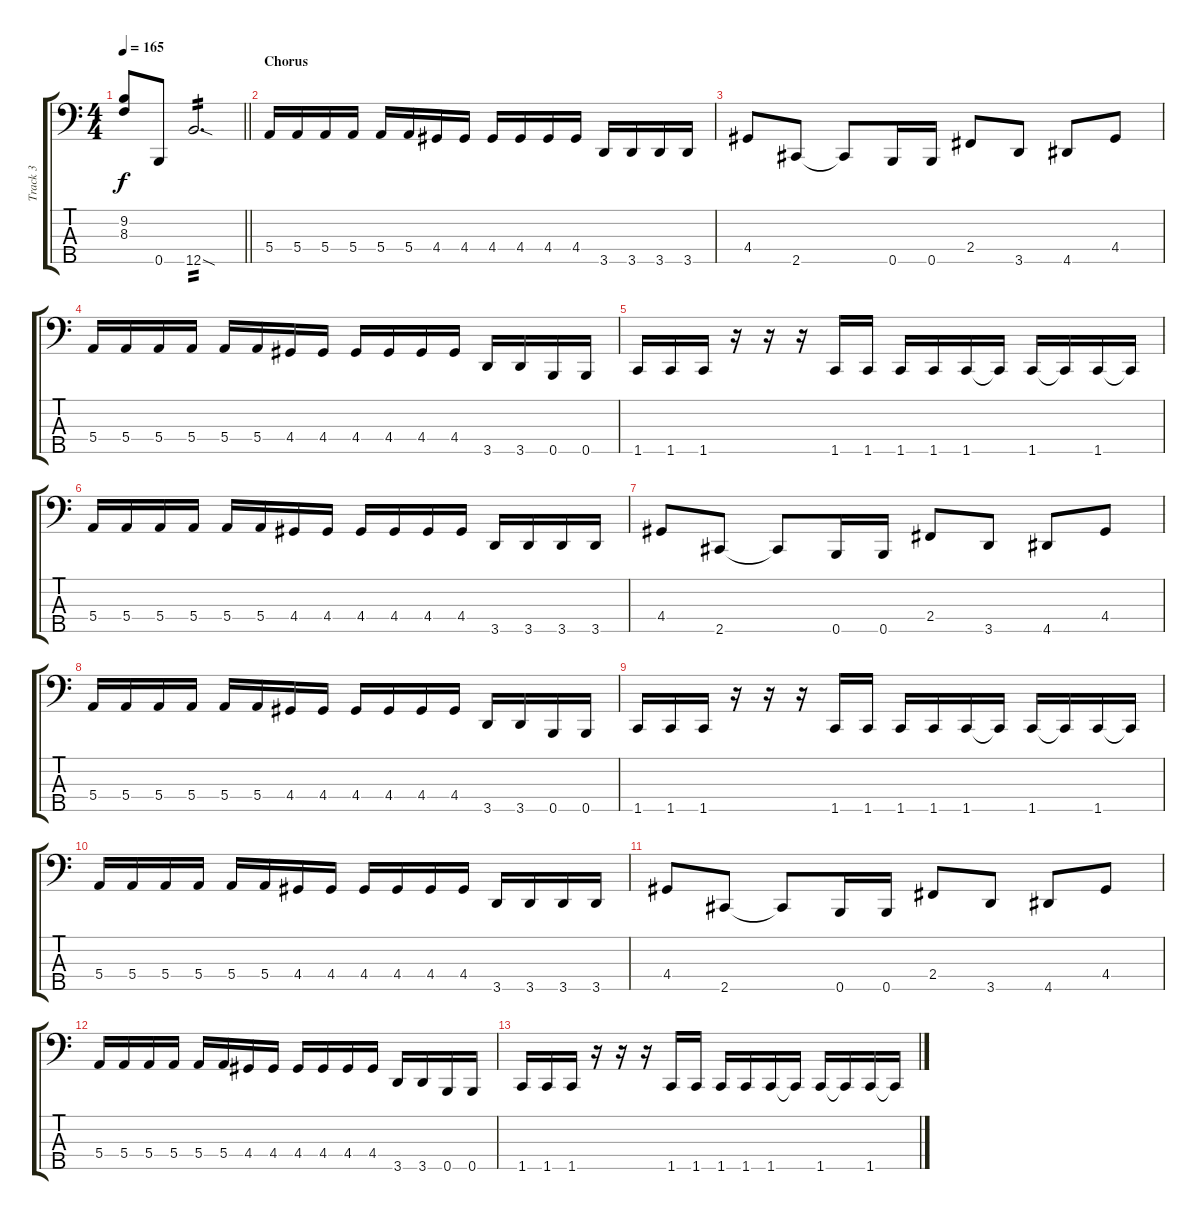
\track ("Track 3" "Track 3") {instrument electricbassfinger}
\staff {score tabs}
\tuning (G2 D2 A1 E1 B0) {hide}
\ts (4 4)
\tempo 165
\clef f4
\barLineRight lightlight
\ks c
(9.2{t} 8.3{t}).8{dy f} 0.5.8 12.5{sod}.2{d tp 2} |
\section ("" "Chorus")
5.4.16 5.4.16 5.4.16 5.4.16 5.4.16 5.4.16 4.4.16 4.4.16 4.4.16 4.4.16 4.4.16 4.4.16 3.5.16 3.5.16 3.5.16 3.5.16 |
4.4.8 2.5.8 2.5{t}.8 0.5.16 0.5.16 2.4.8 3.5.8 4.5.8 4.4.8 |
5.4.16 5.4.16 5.4.16 5.4.16 5.4.16 5.4.16 4.4.16 4.4.16 4.4.16 4.4.16 4.4.16 4.4.16 3.5.16 3.5.16 0.5.16 0.5.16 |
1.5.16 1.5.16 1.5.16 r.16 r.16 r.16 1.5.16 1.5.16 1.5.16 1.5.16 1.5.16 1.5{t}.16 1.5.16 1.5{t}.16 1.5.16 1.5{t}.16 |
5.4.16 5.4.16 5.4.16 5.4.16 5.4.16 5.4.16 4.4.16 4.4.16 4.4.16 4.4.16 4.4.16 4.4.16 3.5.16 3.5.16 3.5.16 3.5.16 |
4.4.8 2.5.8 2.5{t}.8 0.5.16 0.5.16 2.4.8 3.5.8 4.5.8 4.4.8 |
5.4.16 5.4.16 5.4.16 5.4.16 5.4.16 5.4.16 4.4.16 4.4.16 4.4.16 4.4.16 4.4.16 4.4.16 3.5.16 3.5.16 0.5.16 0.5.16 |
1.5.16 1.5.16 1.5.16 r.16 r.16 r.16 1.5.16 1.5.16 1.5.16 1.5.16 1.5.16 1.5{t}.16 1.5.16 1.5{t}.16 1.5.16 1.5{t}.16 |
5.4.16 5.4.16 5.4.16 5.4.16 5.4.16 5.4.16 4.4.16 4.4.16 4.4.16 4.4.16 4.4.16 4.4.16 3.5.16 3.5.16 3.5.16 3.5.16 |
4.4.8 2.5.8 2.5{t}.8 0.5.16 0.5.16 2.4.8 3.5.8 4.5.8 4.4.8 |
5.4.16 5.4.16 5.4.16 5.4.16 5.4.16 5.4.16 4.4.16 4.4.16 4.4.16 4.4.16 4.4.16 4.4.16 3.5.16 3.5.16 0.5.16 0.5.16 |
1.5.16 1.5.16 1.5.16 r.16 r.16 r.16 1.5.16 1.5.16 1.5.16 1.5.16 1.5.16 1.5{t}.16 1.5.16 1.5{t}.16 1.5.16 1.5{t}.16
